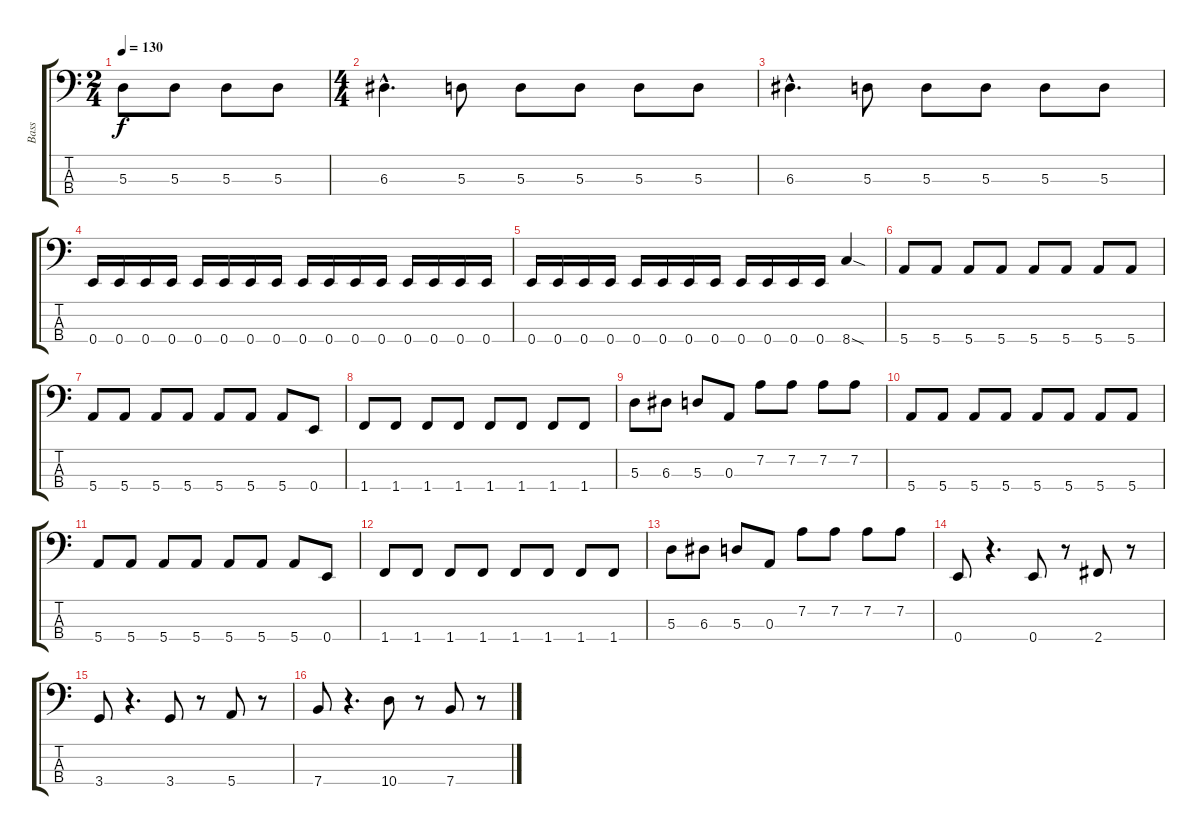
\track ("Bass" "Bass") {instrument electricbassfinger}
\staff {score tabs}
\tuning (G2 D2 A1 E1) {hide}
\ts (2 4)
\tempo 130
\clef f4
\ks c
5.3.8{dy f} 5.3.8 5.3.8 5.3.8 |
\ts (4 4)
6.3{hac}.4{d} 5.3.8 5.3.8 5.3.8 5.3.8 5.3.8 |
6.3{hac}.4{d} 5.3.8 5.3.8 5.3.8 5.3.8 5.3.8 |
0.4.16 0.4.16 0.4.16 0.4.16 0.4.16 0.4.16 0.4.16 0.4.16 0.4.16 0.4.16 0.4.16 0.4.16 0.4.16 0.4.16 0.4.16 0.4.16 |
0.4.16 0.4.16 0.4.16 0.4.16 0.4.16 0.4.16 0.4.16 0.4.16 0.4.16 0.4.16 0.4.16 0.4.16 8.4{sod}.4 |
5.4.8 5.4.8 5.4.8 5.4.8 5.4.8 5.4.8 5.4.8 5.4.8 |
5.4.8 5.4.8 5.4.8 5.4.8 5.4.8 5.4.8 5.4.8 0.4.8 |
1.4.8 1.4.8 1.4.8 1.4.8 1.4.8 1.4.8 1.4.8 1.4.8 |
5.3.8 6.3.8 5.3.8 0.3.8 7.2.8 7.2.8 7.2.8 7.2.8 |
5.4.8 5.4.8 5.4.8 5.4.8 5.4.8 5.4.8 5.4.8 5.4.8 |
5.4.8 5.4.8 5.4.8 5.4.8 5.4.8 5.4.8 5.4.8 0.4.8 |
1.4.8 1.4.8 1.4.8 1.4.8 1.4.8 1.4.8 1.4.8 1.4.8 |
5.3.8 6.3.8 5.3.8 0.3.8 7.2.8 7.2.8 7.2.8 7.2.8 |
0.4.8 r.4{d} 0.4.8 r.8 2.4.8 r.8 |
3.4.8 r.4{d} 3.4.8 r.8 5.4.8 r.8 |
7.4.8 r.4{d} 10.4.8 r.8 7.4.8 r.8
